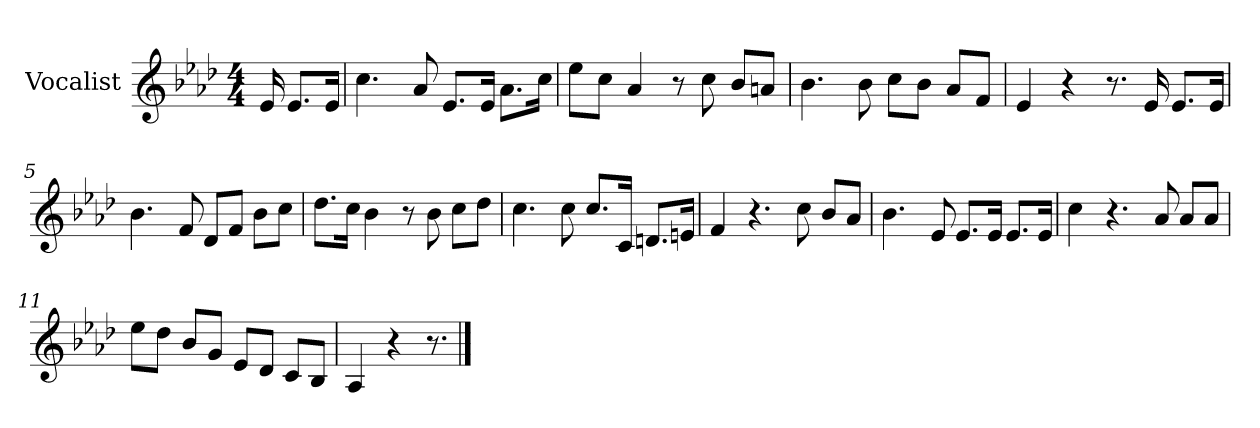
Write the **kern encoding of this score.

**kern
*part1
*staff1
*I"Vocalist
*k[b-e-a-d-]
*A-:
*M4/4
=
16e-
8.e-L
16e-Jk
=1
4.cc
8a-
8.e-L
16e-Jk
8.a-L
16ccJk
=2
8ee-L
8ccJ
4a-
8r
8cc
8b-L
8anJ
=3
4.b-
8b-
8ccL
8b-J
8a-L
8fJ
=4
4e-
4r
8.r
16e-
8.e-L
16e-Jk
=5
4.b-
8f
8d-L
8fJ
8b-L
8ccJ
=6
8.dd-L
16ccJk
4b-
8r
8b-
8ccL
8dd-J
=7
4.cc
8cc
8.ccL
16cJk
8.dnL
16enJk
=8
4f
4.r
8cc
8b-L
8a-J
=9
4.b-
8e-
8.e-L
16e-Jk
8.e-L
16e-Jk
=10
4cc
4.r
8a-
8a-L
8a-J
=11
8ee-L
8dd-J
8b-L
8gJ
8e-L
8d-J
8cL
8B-J
=12
4A-
4r
8.r
==
*-
